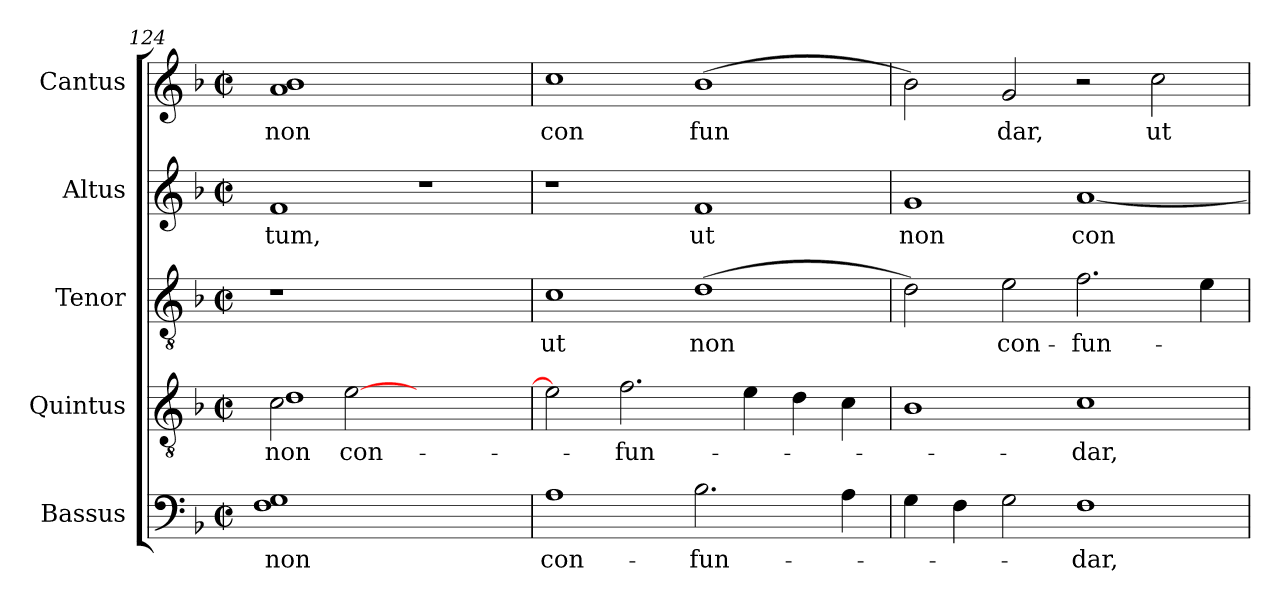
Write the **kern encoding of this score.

**kern	**text	**kern	**text	**kern	**text	**kern	**text	**kern	**text
*part5	*part5	*part4	*part4	*part3	*part3	*part2	*part2	*part1	*part1
*staff5	*staff5	*staff4	*staff4	*staff3	*staff3	*staff2	*staff2	*staff1	*staff1
*I"Bassus	*	*I"Quintus	*	*I"Tenor	*	*I"Altus	*	*I"Cantus	*
*clefF4	*	*clefGv2	*	*clefGv2	*	*clefG2	*	*clefG2	*
*k[b-]	*	*k[b-]	*	*k[b-]	*	*k[b-]	*	*k[b-]	*
*F:	*	*F:	*	*F:	*	*F:	*	*F:	*
*M2/2	*	*M2/2	*	*M2/2	*	*M2/2	*	*M2/2	*
*met(c|)	*	*met(c|)	*	*met(c|)	*	*met(c|)	*	*met(c|)	*
=124	=124	=124	=124	=124	=124	=124	=124	=124	=124
!	!LO:LY:b:cj	!	!LO:LY:b:cj	!	!	!	!LO:LY:b:cj	!	!LO:LY:b:cj
*	*	*^	*	*	*	*	*	*	*
1F 1G	non	2c\	1d	non	1r	.	1f	tum,	1a 1b-	non
!	!	!	!	!LO:LY:b	!	!	!	!	!	!
.	.	[>2e\	.	con-	.	.	.	.	.	.
1ryy	.	1ryy	1ryy	.	1ryy	.	1r	.	1ryy	.
=125	=125	=125	=125	=125	=125	=125	=125	=125	=125	=125
!	!LO:LY:b:cj	!	!	!	!	!LO:LY:b:cj	!	!	!	!LO:LY:b:cj
*	*	*v	*v	*	*	*	*	*	*	*
1A	con-	2e\]	.	1c	ut	1r	.	1cc	con
!	!	!	!LO:LY:b	!	!	!	!	!	!
.	.	2.f\	-fun-	.	.	.	.	.	.
!	!LO:LY:b	!	!	!	!LO:LY:b	!	!LO:LY:b:cj	!	!LO:LY:b:cj
2.B-\	-fun-	.	.	(<1d	non	1f	ut	(<1b-	fun
.	.	4e\	.	.	.	.	.	.	.
.	.	4d\	.	.	.	.	.	.	.
4A\	.	4c\	.	.	.	.	.	.	.
!!LO:LB:g=z
=126	=126	=126	=126	=126	=126	=126	=126	=126	=126
!	!	!	!	!	!	!	!LO:LY:b:cj	!	!
4G\	.	1B-	.	2d\)	.	1g	non	2b-\)	.
4F\	.	.	.	.	.	.	.	.	.
!	!	!	!	!	!LO:LY:b:cj	!	!	!	!LO:LY:b:cj
2G\	.	.	.	2e\	con-	.	.	2g/	dar,
!	!LO:LY:b:cj	!	!LO:LY:b:cj	!	!LO:LY:b	!	!LO:LY:b:cj	!	!
1F	-dar,	1c	-dar,	2.f\	-fun-	[<1a	con-	2r	.
!	!	!	!	!	!	!	!	!	!LO:LY:b:cj
.	.	.	.	.	.	.	.	2cc\	ut
.	.	.	.	4e\	.	.	.	.	.
=	=	=	=	=	=	=	=	=	=
*-	*-	*-	*-	*-	*-	*-	*-	*-	*-
